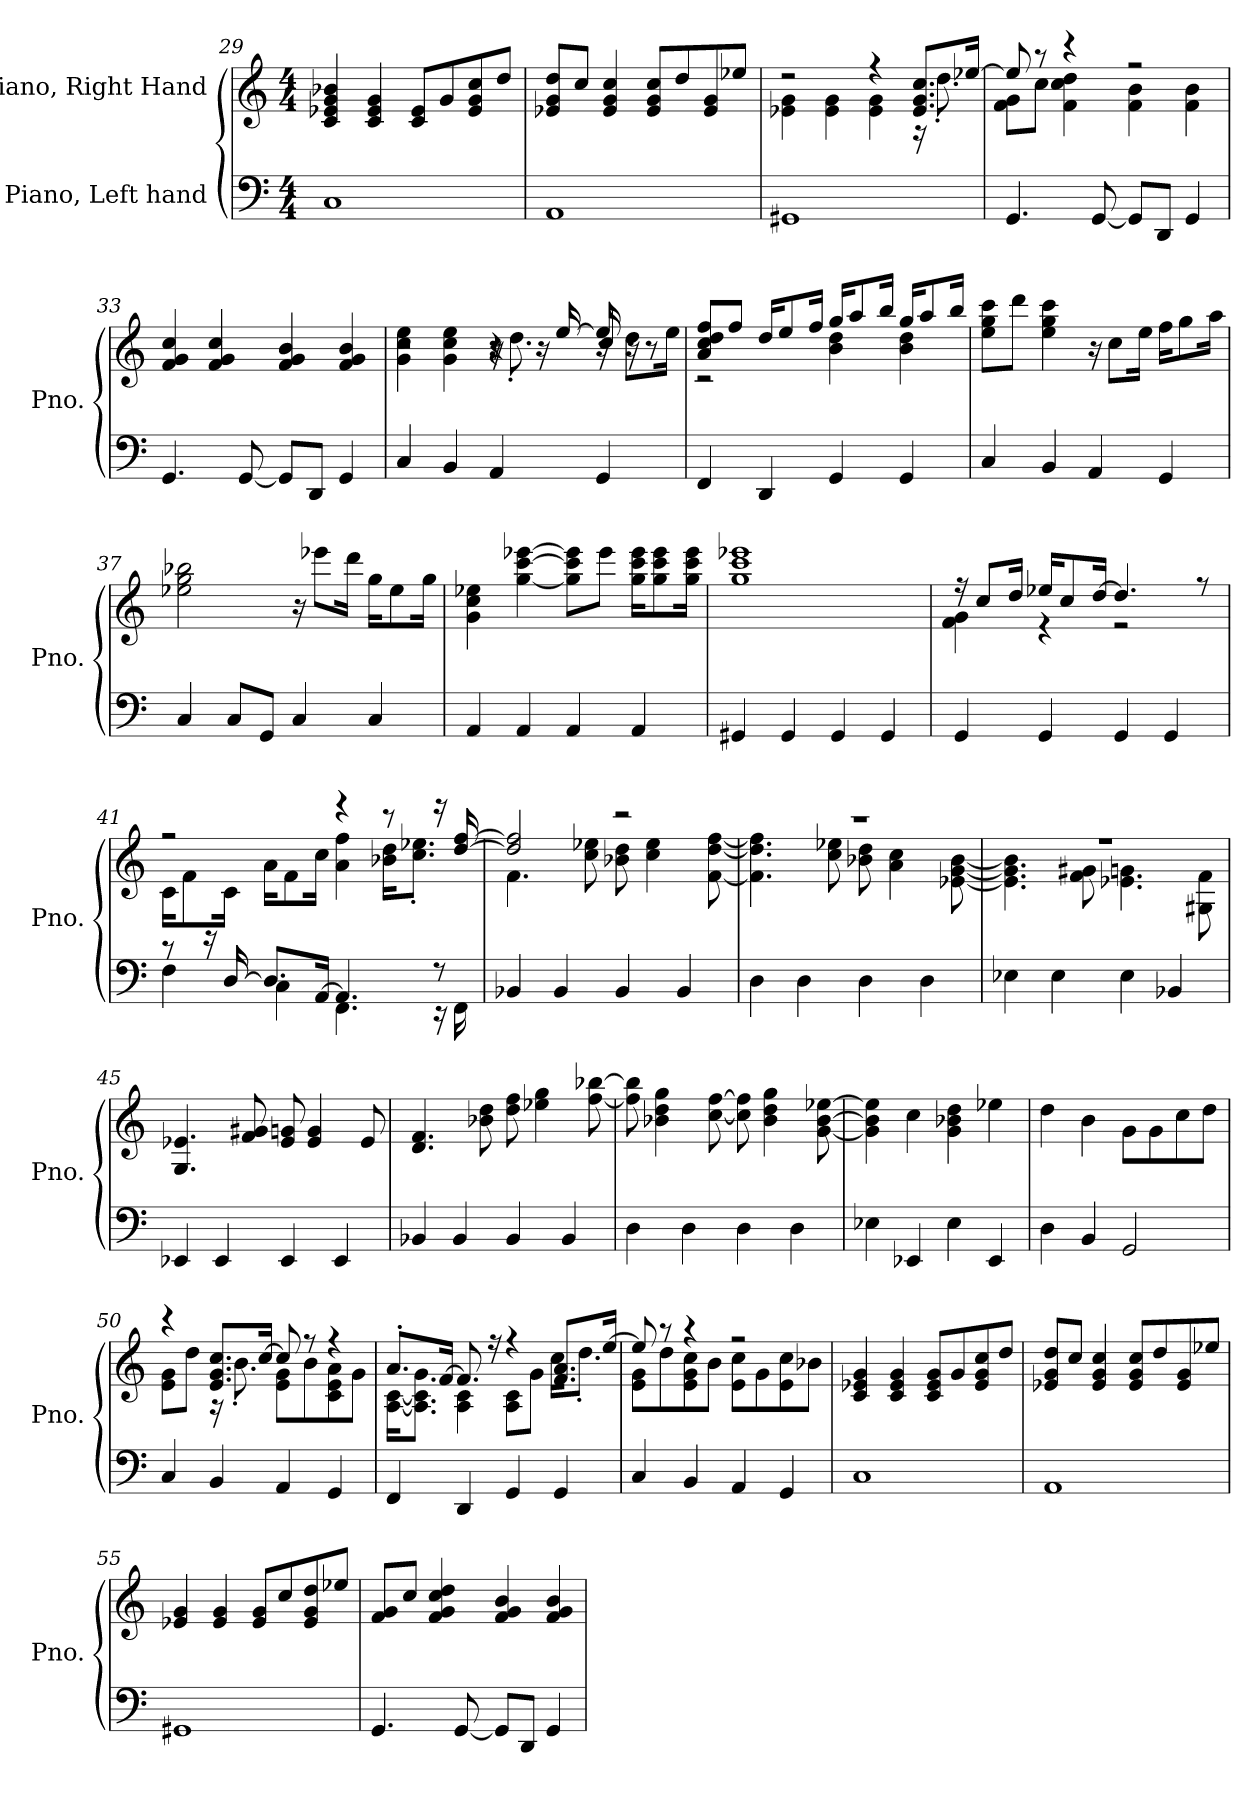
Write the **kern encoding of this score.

**kern	**kern
*part2	*part1
*staff2	*staff1
*I"Piano, Left hand	*I"Piano, Right Hand
*I'Pno.	*I'Pno.
*clefF4	*clefG2
*k[]	*k[]
*M4/4	*M4/4
=29	=29
1C	4c/ 4e-X/ 4g/ 4b-X/
.	4c/ 4e-/ 4g/
.	8c/ 8e-/L
.	8g/
.	8e-/ 8g/ 8cc/
.	8dd/J
=30	=30
1AA	8e-X/ 8g/ 8dd/L
.	8cc/J
.	4e-/ 4g/ 4cc/
.	8e-/ 8g/ 8cc/L
.	8dd/
.	8e-/ 8g/
.	8ee-X/J
!!LO:LB:g=z
=31	=31
*	*^
1GG#X	2r	4e-X\ 4g\
.	.	4e-\ 4g\
.	4r	4e-\ 4g\
.	8.e-/ 8.g/ 8.cc/L	16r
.	.	8.dd'\
.	[16ee-X/Jk	.
=32	=32	=32
4.GG/	8ee-/]	8f\ 8g\L
.	8r	8cc\J
.	4r	4f\ 4cc\ 4dd\
[8GG/	.	.
8GG/L]	2r	4f\ 4b\
8DD/J	.	.
4GG/	.	4f\ 4b\
*	*v	*v
=33	=33
4.GG/	4f/ 4g/ 4cc/
.	4f/ 4g/ 4cc/
[8GG/	.
8GG/L]	4f/ 4g/ 4b/
8DD/J	.
4GG/	4f/ 4g/ 4b/
=34	=34
*	*^
*	*	*^
4C/	2r	4g\ 4cc\ 4ee\	2r
4BB/	.	4g\ 4cc\ 4ee\	.
4AA/	8r	16r	4r
.	.	8.dd'\	.
.	16r	.	.
.	[16ee/	.	.
4GG/	16ee/]	16r	4cc/
.	16r	8dd\L	.
.	8r	.	.
.	.	16ee\Jk	.
*	*	*v	*v
!!LO:LB:g=z
=35	=35	=35
4FF/	8a/ 8cc/ 8dd/ 8ff/L	2r
.	8ff/J	.
4DD/	16dd/KL	.
.	8ee/	.
.	16ff/Jk	.
4GG/	16gg/KL	4b\ 4dd\
.	8aa/	.
.	16bb/Jk	.
4GG/	16gg/KL	4b\ 4dd\
.	8aa/	.
.	16bb/Jk	.
*	*v	*v
=36	=36
4C/	8ee\ 8gg\ 8ccc\L
.	8ddd\J
4BB/	4ee\ 4gg\ 4ccc\
4AA/	16r
.	8cc\L
.	16ee\Jk
4GG/	16ff\KL
.	8gg\
.	16aa\Jk
=37	=37
4C/	2ee-X\ 2gg\ 2bb-X\
8C/L	.
8GG/J	.
4C/	16r
.	8eee-X\L
.	16ddd\Jk
4C/	16gg\KL
.	8ee-\
.	16gg\Jk
=38	=38
4AA/	4g\ 4cc\ 4ee-X\
4AA/	[4gg\ [4ccc\ [4eee-X\
4AA/	8gg\] 8ccc\] 8eee-\]L
.	8eee-\J
4AA/	16gg\ 16ccc\ 16eee-\KL
.	8gg\ 8ccc\ 8eee-\
.	16gg\ 16ccc\ 16eee-\Jk
!!LO:LB:g=z
=39	=39
4GG#X/	1gg 1ccc 1eee-X
4GG#/	.
4GG#/	.
4GG#/	.
=40	=40
*	*^
4GG/	16r	4f\ 4g\
.	8cc/L	.
.	16dd/Jk	.
4GG/	16ee-X/KL	4r
.	8cc/	.
.	[16dd/Jk	.
4GG/	4.dd/]	2r
4GG/	.	.
.	8r	.
=41	=41	=41
*^	*	*
8r	4F\	2r	16c\KL
.	.	.	8f\
16r	.	.	.
[16D/	.	.	16c\Jk
8.D/L]	4C\	.	16a\KL
.	.	.	8f\
[16AA/Jk	.	.	16cc\Jk
4.AA/]	4.FF\	4r	4a\ 4ff\
.	.	8r	16b-X\ 16dd\KL
.	.	.	8.cc\' 8.ee-X\'J
8r	16r	16r	.
.	16FF\	[16dd/ [16ff/	.
*v	*v	*	*
=42	=42	=42
4BB-X/	2dd/] 2ff/]	4.f\
4BB-/	.	.
.	.	8cc\ 8ee-X\
4BB-/	2r	8b-X\ 8dd\
.	.	4cc\ 4ee-\
4BB-/	.	.
.	.	[8f\ [8dd\ [8ff\
!!LO:LB:g=z	!!
=43	=43	=43
4D\	1r	4.f\] 4.dd\] 4.ff\]
4D\	.	.
.	.	8cc\ 8ee-X\
4D\	.	8b-X\ 8dd\
.	.	4a\ 4cc\
4D\	.	.
.	.	[8e-X\ [8g\ [8b-\
=44	=44	=44
4E-X\	1r	4.e-\] 4.g\] 4.b-\]
4E-\	.	.
.	.	8f\ 8g#X\
4E-\	.	4.e-X\ 4.gn\
4BB-X/	.	.
.	.	8G#X\ 8f\
*	*v	*v
=45	=45
4EE-X/	4.G/ 4.e-X/
4EE-/	.
.	8f/ 8g#X/
4EE-/	8e-/ 8gn/
.	4e-/ 4g/
4EE-/	.
.	8e-/
=46	=46
4BB-X/	4.d/ 4.f/
4BB-/	.
.	8b-X\ 8dd\
4BB-/	8dd\ 8ff\
.	4ee-X\ 4gg\
4BB-/	.
.	[8ff\ [8bb-X\
!!LO:LB:g=z
=47	=47
4D\	8ff\] 8bb-\]
.	4b-X\ 4dd\ 4gg\
4D\	.
.	[8cc\ [8ff\
4D\	8cc\] 8ff\]
.	4b-\ 4dd\ 4gg\
4D\	.
.	[8g\ [8b-\ [8ee-X\
=48	=48
4E-X\	4g\] 4b-\] 4ee-\]
4EE-X/	4cc\
4E-\	4g\ 4b-X\ 4dd\
4EE-/	4ee-X\
=49	=49
4D\	4dd\
4BB/	4b\
2GG/	8g\L
.	8g\
.	8cc\
.	8dd\J
=50	=50
*	*^
4C/	4r	8e\ 8g\L
.	.	8dd\J
4BB/	8.e/ 8.g/ 8.cc/L	16r
.	.	8.b'\
.	[16cc/Jk	.
4AA/	8cc/]	8e\ 8g\L
.	8r	8b\
4GG/	4r	8c\ 8e\ 8a\
.	.	8g\J
!!LO:PB:g=z	!!
=51	=51	=51
4FF/	8.a'/L	[16A\ [16c\KL
.	.	8.A\] 8.c\] 8.g\J
.	[16f/Jk	.
4DD/	8.f/]	4A\ 4c\
.	16r	.
4GG/	4r	8A\ 8c\L
.	.	8g\J
4GG/	8.f/ 8.a/L	16cc\KL
.	.	8.dd'\J
.	[16ee/Jk	.
=52	=52	=52
4C/	8ee/]	8e\ 8g\L
.	8r	8dd\
4BB/	4r	8e\ 8g\ 8cc\
.	.	8b\J
4AA/	2r	8e\ 8cc\L
.	.	8g\
4GG/	.	8e\ 8cc\
.	.	8b-X\J
*	*v	*v
=53	=53
1C	4c/ 4e-X/ 4g/
.	4c/ 4e-/ 4g/
.	8c/ 8e-/ 8g/L
.	8g/
.	8e-/ 8g/ 8cc/
.	8dd/J
=54	=54
1AA	8e-X/ 8g/ 8dd/L
.	8cc/J
.	4e-/ 4g/ 4cc/
.	8e-/ 8g/ 8cc/L
.	8dd/
.	8e-/ 8g/
.	8ee-X/J
!!LO:LB:g=z
=55	=55
1GG#X	4e-X/ 4g/
.	4e-/ 4g/
.	8e-/ 8g/L
.	8cc/
.	8e-/ 8g/ 8dd/
.	8ee-X/J
=56	=56
4.GG/	8f/ 8g/L
.	8cc/J
.	4f/ 4g/ 4cc/ 4dd/
[8GG/	.
8GG/L]	4f/ 4g/ 4b/
8DD/J	.
4GG/	4f/ 4g/ 4b/
=	=
*-	*-
